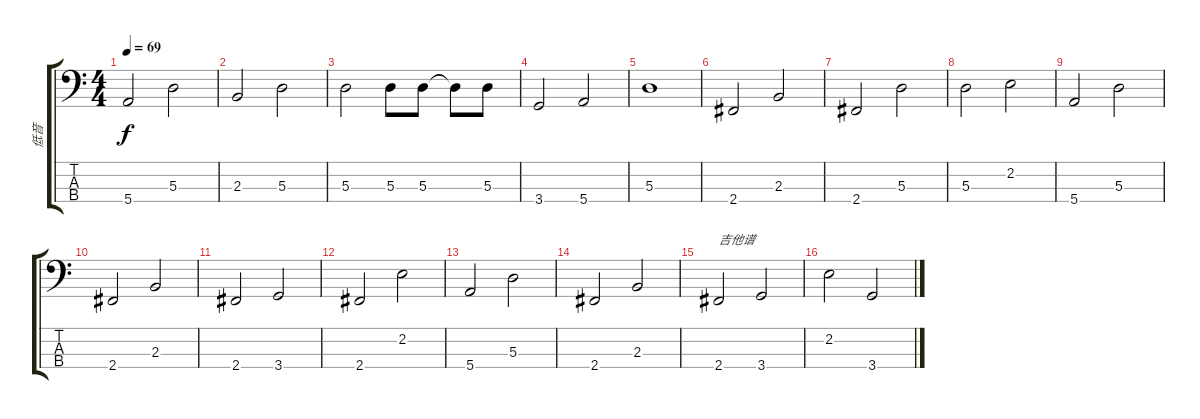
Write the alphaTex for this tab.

\track ("低音" "低音") {instrument electricbassfinger}
\staff {score tabs}
\tuning (G2 D2 A1 E1) {hide}
\ts (4 4)
\tempo 69
\clef f4
\ks c
5.4.2{dy f} 5.3.2 |
2.3.2 5.3.2 |
5.3.2 5.3.8 5.3.8 5.3{t}.8 5.3.8 |
3.4.2 5.4.2 |
5.3.1 |
2.4.2 2.3.2 |
2.4.2 5.3.2 |
5.3.2 2.2.2 |
5.4.2 5.3.2 |
2.4.2 2.3.2 |
2.4.2 3.4.2 |
2.4.2 2.2.2 |
5.4.2 5.3.2 |
2.4.2 2.3.2 |
2.4.2{txt "吉他谱"} 3.4.2 |
2.2.2 3.4.2
